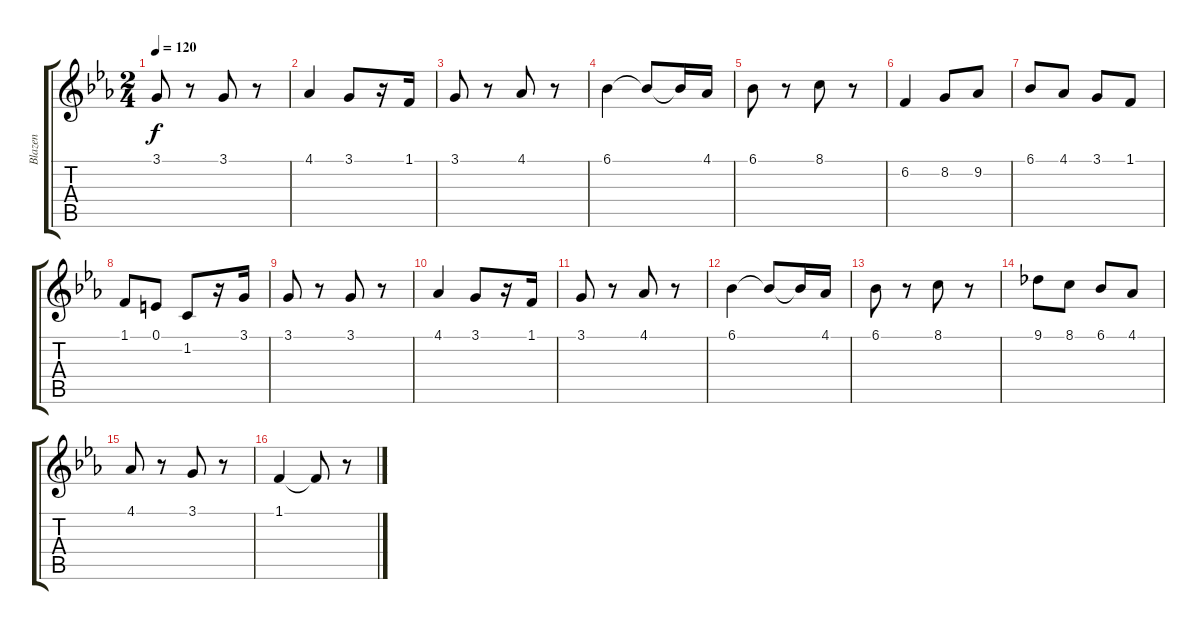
\track ("Blazen" "Blazen") {instrument englishhorn}
\staff {score tabs}
\tuning (E4 B3 G3 D3 A2 E2) {hide}
\ts (2 4)
\tempo 120
\clef g2
\ks cminor
3.1.8{dy f} r.8 3.1.8 r.8 |
4.1.4 3.1.8 r.16 1.1.16 |
3.1.8 r.8 4.1.8 r.8 |
6.1.4 6.1{t}.8 6.1{t}.16 4.1.16 |
6.1.8 r.8 8.1.8 r.8 |
6.2.4 8.2.8 9.2.8 |
6.1.8 4.1.8 3.1.8 1.1.8 |
1.1.8 0.1.8 1.2.8 r.16 3.1.16 |
3.1.8 r.8 3.1.8 r.8 |
4.1.4 3.1.8 r.16 1.1.16 |
3.1.8 r.8 4.1.8 r.8 |
6.1.4 6.1{t}.8 6.1{t}.16 4.1.16 |
6.1.8 r.8 8.1.8 r.8 |
9.1.8 8.1.8 6.1.8 4.1.8 |
4.1.8 r.8 3.1.8 r.8 |
1.1.4 1.1{t}.8 r.8
